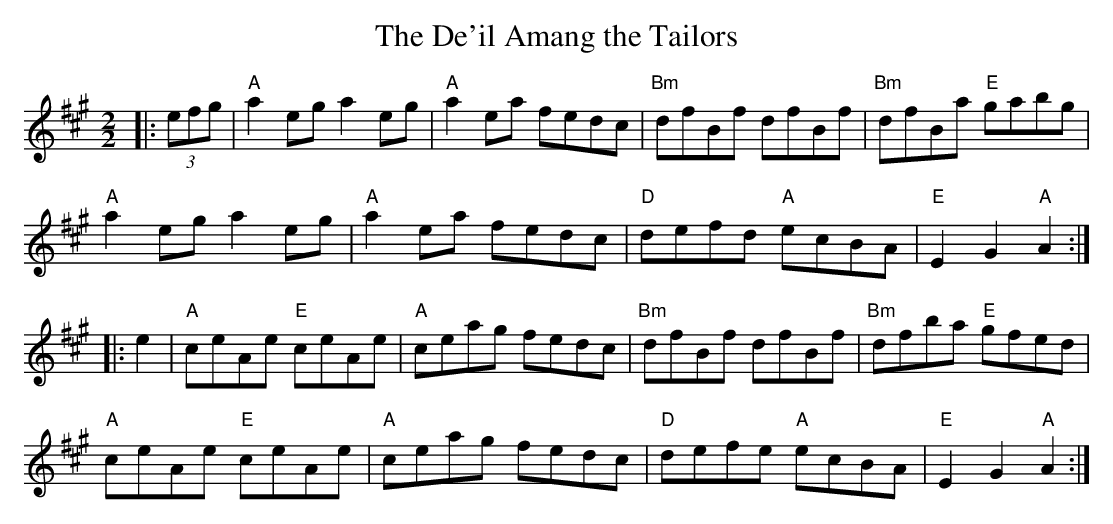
X:1
T: The De'il Amang the Tailors
L: 1/8
M: 2/2
K: A
|: (3efg |\
"A" a2 eg a2 eg | "A" a2 ea fedc | "Bm" dfBf dfBf | "Bm" dfBa "E" gabg |
"A" a2 eg a2 eg | "A" a2 ea fedc | "D" defd "A" ecBA | "E" E2 G2 "A" A2 :|
|: e2 |\
"A" ceAe "E" ceAe | "A" ceag fedc | "Bm" dfBf dfBf | "Bm" dfba "E" gfed |
"A" ceAe "E" ceAe | "A" ceag fedc | "D" defe "A" ecBA | "E" E2 G2 "A" A2 :|
